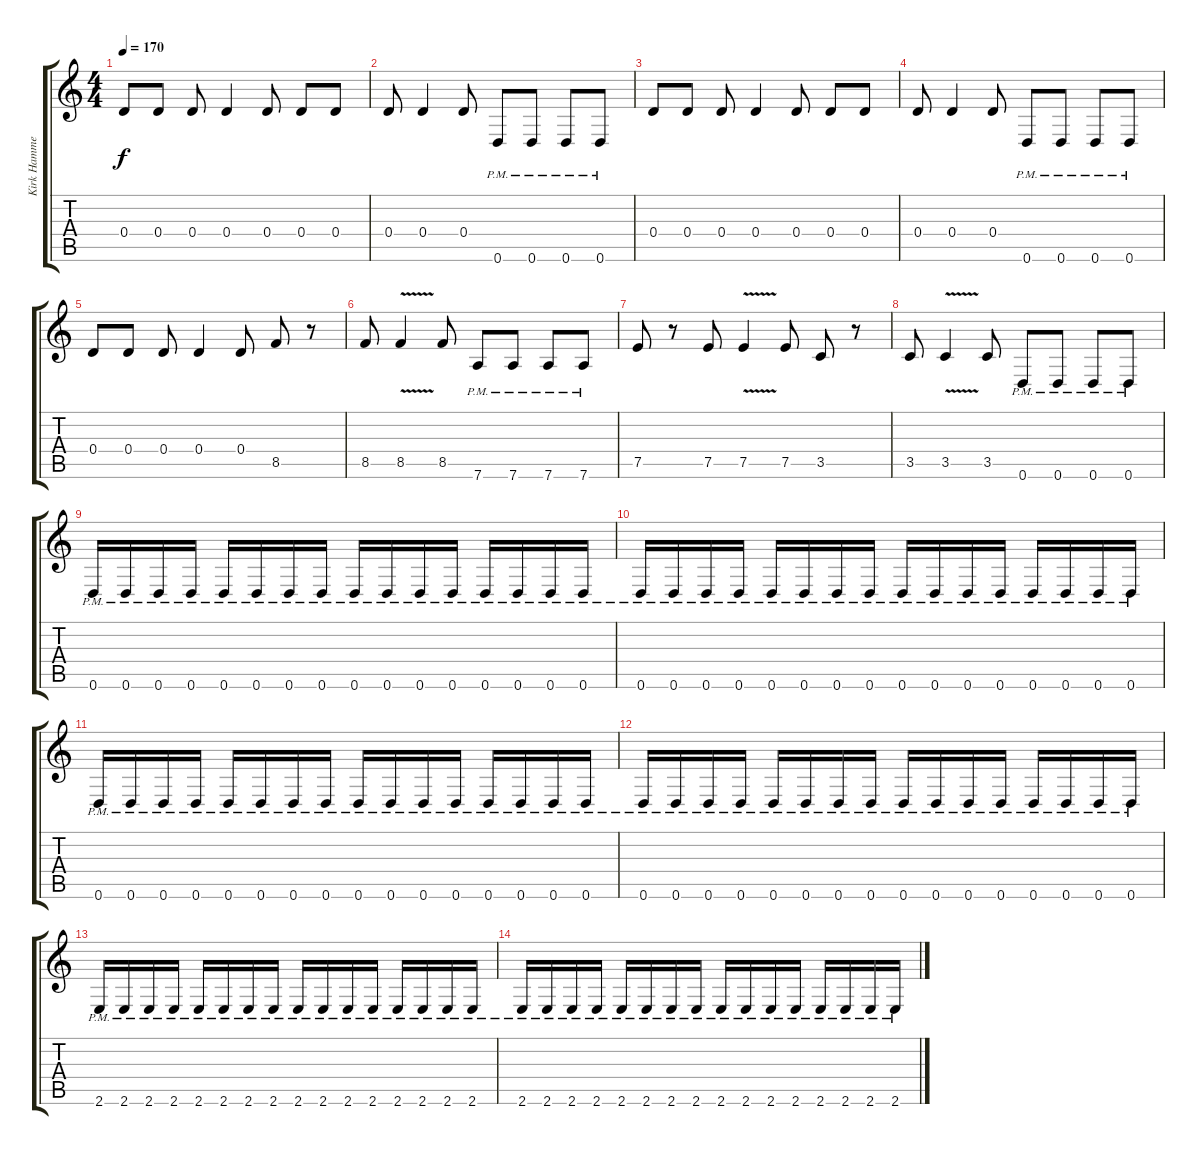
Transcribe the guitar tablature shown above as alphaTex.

\track ("Kirk Hammett" "Kirk Hamme") {instrument distortionguitar}
\staff {score tabs}
\tuning (E4 B3 G3 D3 A2 D2) {hide}
\ts (4 4)
\tempo 170
\clef g2
\ks c
0.4.8{dy f} 0.4.8 0.4.8 0.4.4 0.4.8 0.4.8 0.4.8 |
0.4.8 0.4.4 0.4.8 0.6{pm}.8 0.6{pm}.8 0.6{pm}.8 0.6{pm}.8 |
0.4.8 0.4.8 0.4.8 0.4.4 0.4.8 0.4.8 0.4.8 |
0.4.8 0.4.4 0.4.8 0.6{pm}.8 0.6{pm}.8 0.6{pm}.8 0.6{pm}.8 |
0.4.8 0.4.8 0.4.8 0.4.4 0.4.8 8.5.8 r.8 |
8.5.8 8.5{v}.4 8.5.8 7.6{pm}.8 7.6{pm}.8 7.6{pm}.8 7.6{pm}.8 |
7.5.8 r.8 7.5.8 7.5{v}.4 7.5.8 3.5.8 r.8 |
3.5.8 3.5{v}.4 3.5.8 0.6{pm}.8 0.6{pm}.8 0.6{pm}.8 0.6{pm}.8 |
0.6{pm}.16 0.6{pm}.16 0.6{pm}.16 0.6{pm}.16 0.6{pm}.16 0.6{pm}.16 0.6{pm}.16 0.6{pm}.16 0.6{pm}.16 0.6{pm}.16 0.6{pm}.16 0.6{pm}.16 0.6{pm}.16 0.6{pm}.16 0.6{pm}.16 0.6{pm}.16 |
0.6{pm}.16 0.6{pm}.16 0.6{pm}.16 0.6{pm}.16 0.6{pm}.16 0.6{pm}.16 0.6{pm}.16 0.6{pm}.16 0.6{pm}.16 0.6{pm}.16 0.6{pm}.16 0.6{pm}.16 0.6{pm}.16 0.6{pm}.16 0.6{pm}.16 0.6{pm}.16 |
0.6{pm}.16 0.6{pm}.16 0.6{pm}.16 0.6{pm}.16 0.6{pm}.16 0.6{pm}.16 0.6{pm}.16 0.6{pm}.16 0.6{pm}.16 0.6{pm}.16 0.6{pm}.16 0.6{pm}.16 0.6{pm}.16 0.6{pm}.16 0.6{pm}.16 0.6{pm}.16 |
0.6{pm}.16 0.6{pm}.16 0.6{pm}.16 0.6{pm}.16 0.6{pm}.16 0.6{pm}.16 0.6{pm}.16 0.6{pm}.16 0.6{pm}.16 0.6{pm}.16 0.6{pm}.16 0.6{pm}.16 0.6{pm}.16 0.6{pm}.16 0.6{pm}.16 0.6{pm}.16 |
2.6{pm}.16 2.6{pm}.16 2.6{pm}.16 2.6{pm}.16 2.6{pm}.16 2.6{pm}.16 2.6{pm}.16 2.6{pm}.16 2.6{pm}.16 2.6{pm}.16 2.6{pm}.16 2.6{pm}.16 2.6{pm}.16 2.6{pm}.16 2.6{pm}.16 2.6{pm}.16 |
2.6{pm}.16 2.6{pm}.16 2.6{pm}.16 2.6{pm}.16 2.6{pm}.16 2.6{pm}.16 2.6{pm}.16 2.6{pm}.16 2.6{pm}.16 2.6{pm}.16 2.6{pm}.16 2.6{pm}.16 2.6{pm}.16 2.6{pm}.16 2.6{pm}.16 2.6{pm}.16
